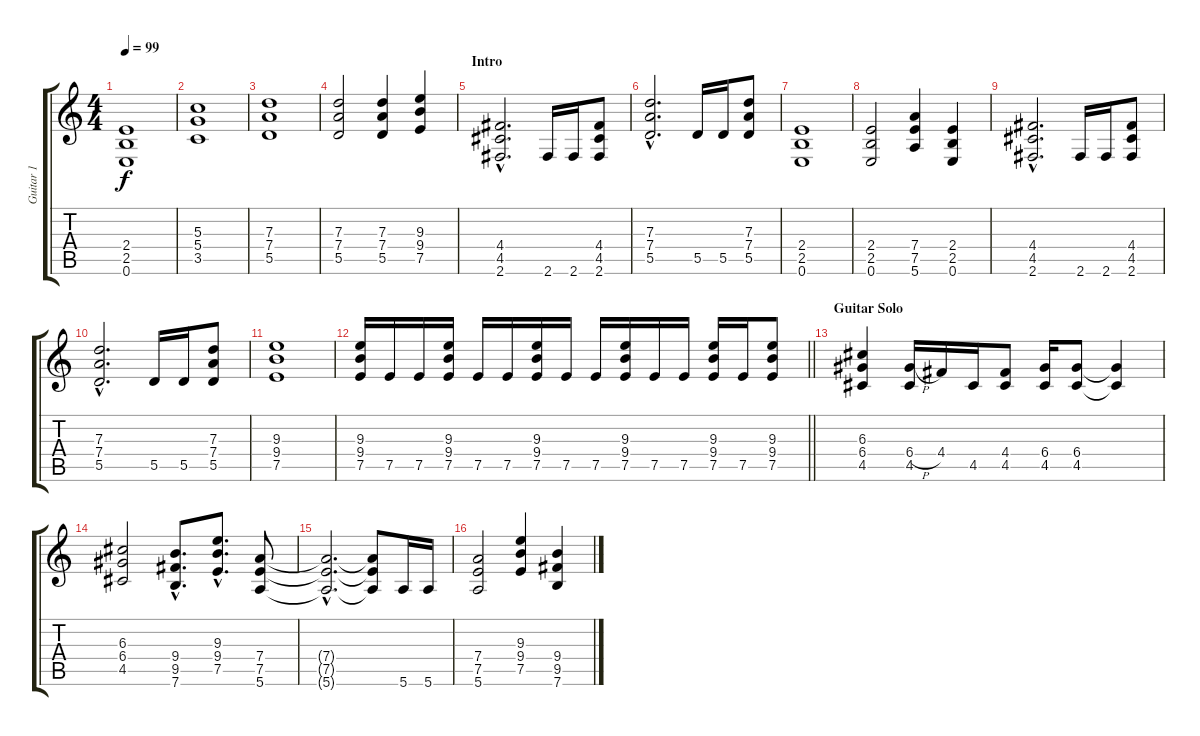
\track ("Guitar 1" "Guitar 1") {instrument distortionguitar}
\staff {score tabs}
\tuning (E4 B3 G3 D3 A2 E2) {hide}
\ts (4 4)
\tempo 99
\clef g2
\ks c
(2.4 2.5 0.6).1{dy f} |
(5.3 5.4 3.5).1 |
(7.3 7.4 5.5).1 |
(7.3 7.4 5.5).2 (7.3 7.4 5.5).4 (9.3 9.4 7.5).4 |
\section ("" "Intro")
(4.4{hac} 4.5{hac} 2.6{hac}).2{d} 2.6.16 2.6.16 (4.4 4.5 2.6).8 |
(7.3{hac} 7.4{hac} 5.5{hac}).2{d} 5.5.16 5.5.16 (7.3 7.4 5.5).8 |
(2.4 2.5 0.6).1 |
(2.4 2.5 0.6).2 (7.4 7.5 5.6).4 (2.4 2.5 0.6).4 |
(4.4{hac} 4.5{hac} 2.6{hac}).2{d} 2.6.16 2.6.16 (4.4 4.5 2.6).8 |
(7.3{hac} 7.4{hac} 5.5{hac}).2{d} 5.5.16 5.5.16 (7.3 7.4 5.5).8 |
(9.3 9.4 7.5).1 |
\barLineRight lightlight
(9.3 9.4 7.5).16 7.5.16 7.5.16 (9.3 9.4 7.5).16 7.5.16 7.5.16 (9.3 9.4 7.5).16 7.5.16 7.5.16 (9.3 9.4 7.5).16 7.5.16 7.5.16 (9.3 9.4 7.5).16 7.5.16 (9.3 9.4 7.5).8 |
\section ("" "Guitar Solo")
(6.3 6.4 4.5).4 (6.4{h} 4.5).16 4.4.16 4.5.16 (4.4 4.5).8 (6.4 4.5).16 (6.4 4.5).8 (6.4{t} 4.5{t}).4 |
(6.3 6.4 4.5).2 (9.4{hac} 9.5{hac} 7.6{hac}).8{d} (9.3{hac} 9.4{hac} 7.5{hac}).8{d} (7.4 7.5 5.6).8 |
(7.4{hac t} 7.5{hac t} 5.6{hac t}).2{d} (7.4{t} 7.5{t} 5.6{t}).8 5.6.16 5.6.16 |
(7.4 7.5 5.6).2 (9.3 9.4 7.5).4 (9.4 9.5 7.6).4
